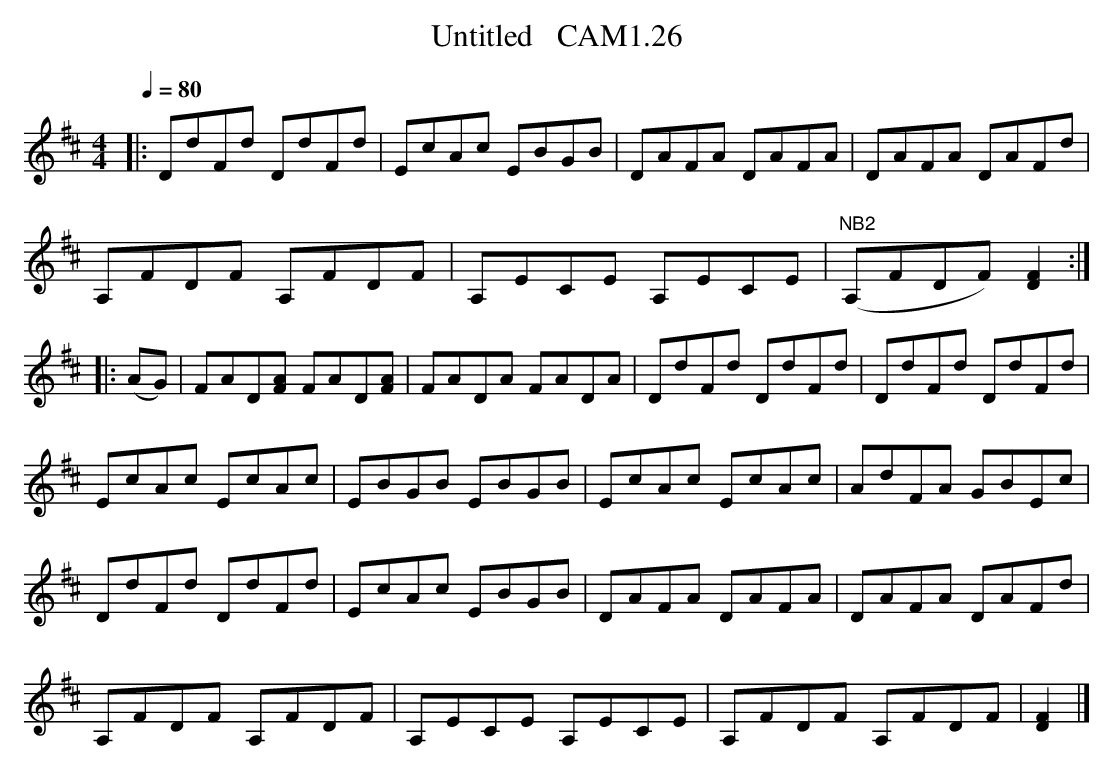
X:1
T:Untitled   CAM1.26
Q:2/8=80
M:4/4
L:1/8
K:D
|: DdFd DdFd|EcAc EBGB|DAFA DAFA| DAFA DAFd|
A,FDF A,FDF|A,ECE A,ECE|"NB2"(A,FDF) [D2F2]:|
|: (AG)|FAD[FA] FAD[FA]|FADA FADA|DdFd DdFd|DdFd DdFd|
EcAc EcAc|EBGB EBGB|EcAc EcAc|AdFA GBEc|
DdFd DdFd| EcAc EBGB|DAFA DAFA|DAFA DAFd|
A,FDF A,FDF|A,ECE A,ECE|A,FDF A,FDF|[D2F2] |]
